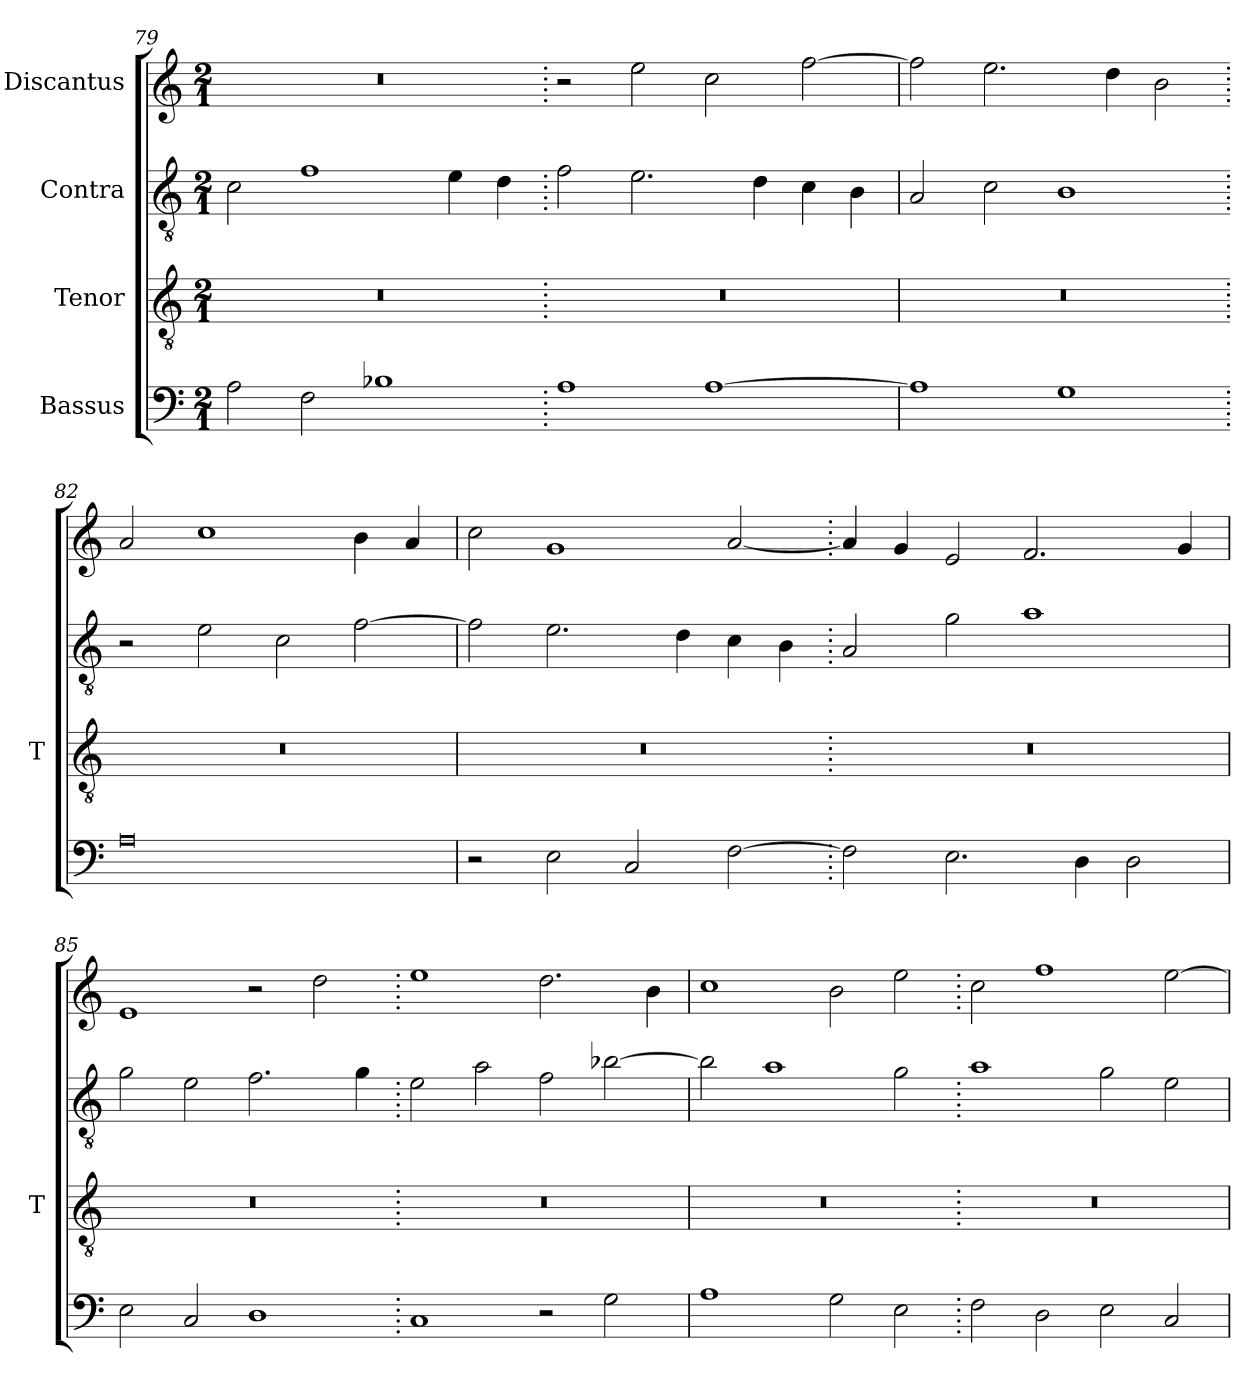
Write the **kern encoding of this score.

**kern	**kern	**kern	**kern
*part4	*part3	*part2	*part1
*staff4	*staff3	*staff2	*staff1
*I"Bassus	*I"Tenor	*I"Contra	*I"Discantus
*	*I'T	*	*
*clefF4	*clefGv2	*clefGv2	*clefG2
*k[]	*k[]	*k[]	*k[]
*M2/1	*M2/1	*M2/1	*M2/1
=79	=79	=79	=79
2A	0r	2c	0r
2F	.	1f	.
1B-X	.	.	.
.	.	4e	.
.	.	4d	.
=80.	=80.	=80.	=80.
1A	0r	2f	2r
.	.	2.e	2ee
[1A	.	.	2cc
.	.	4d	.
.	.	4c	[2ff
.	.	4B	.
=81	=81	=81	=81
1A]	0r	2A	2ff]
.	.	2c	2.ee
1G	.	1B	.
.	.	.	4dd
.	.	.	2b
=82.	=82.	=82.	=82.
0A	0r	2r	2a
.	.	2e	1cc
.	.	2c	.
.	.	[2f	4b
.	.	.	4a
=83	=83	=83	=83
2r	0r	2f]	2cc
2E	.	2.e	1g
2C	.	.	.
.	.	4d	.
[2F	.	4c	[2a
.	.	4B	.
=84.	=84.	=84.	=84.
2F]	0r	2A	4a]
.	.	.	4g
2.E	.	2g	2e
.	.	1a	2.f
4D	.	.	.
2D	.	.	.
.	.	.	4g
=85	=85	=85	=85
2E	0r	2g	1e
2C	.	2e	.
1D	.	2.f	2r
.	.	.	2dd
.	.	4g	.
=86.	=86.	=86.	=86.
1C	0r	2e	1ee
.	.	2a	.
2r	.	2f	2.dd
2G	.	[2b-X	.
.	.	.	4b
=87	=87	=87	=87
1A	0r	2b-]	1cc
.	.	1a	.
2G	.	.	2b
2E	.	2g	2ee
=88.	=88.	=88.	=88.
2F	0r	1a	2cc
2D	.	.	1ff
2E	.	2g	.
2C	.	2e	[2ee
=	=	=	=
*-	*-	*-	*-
